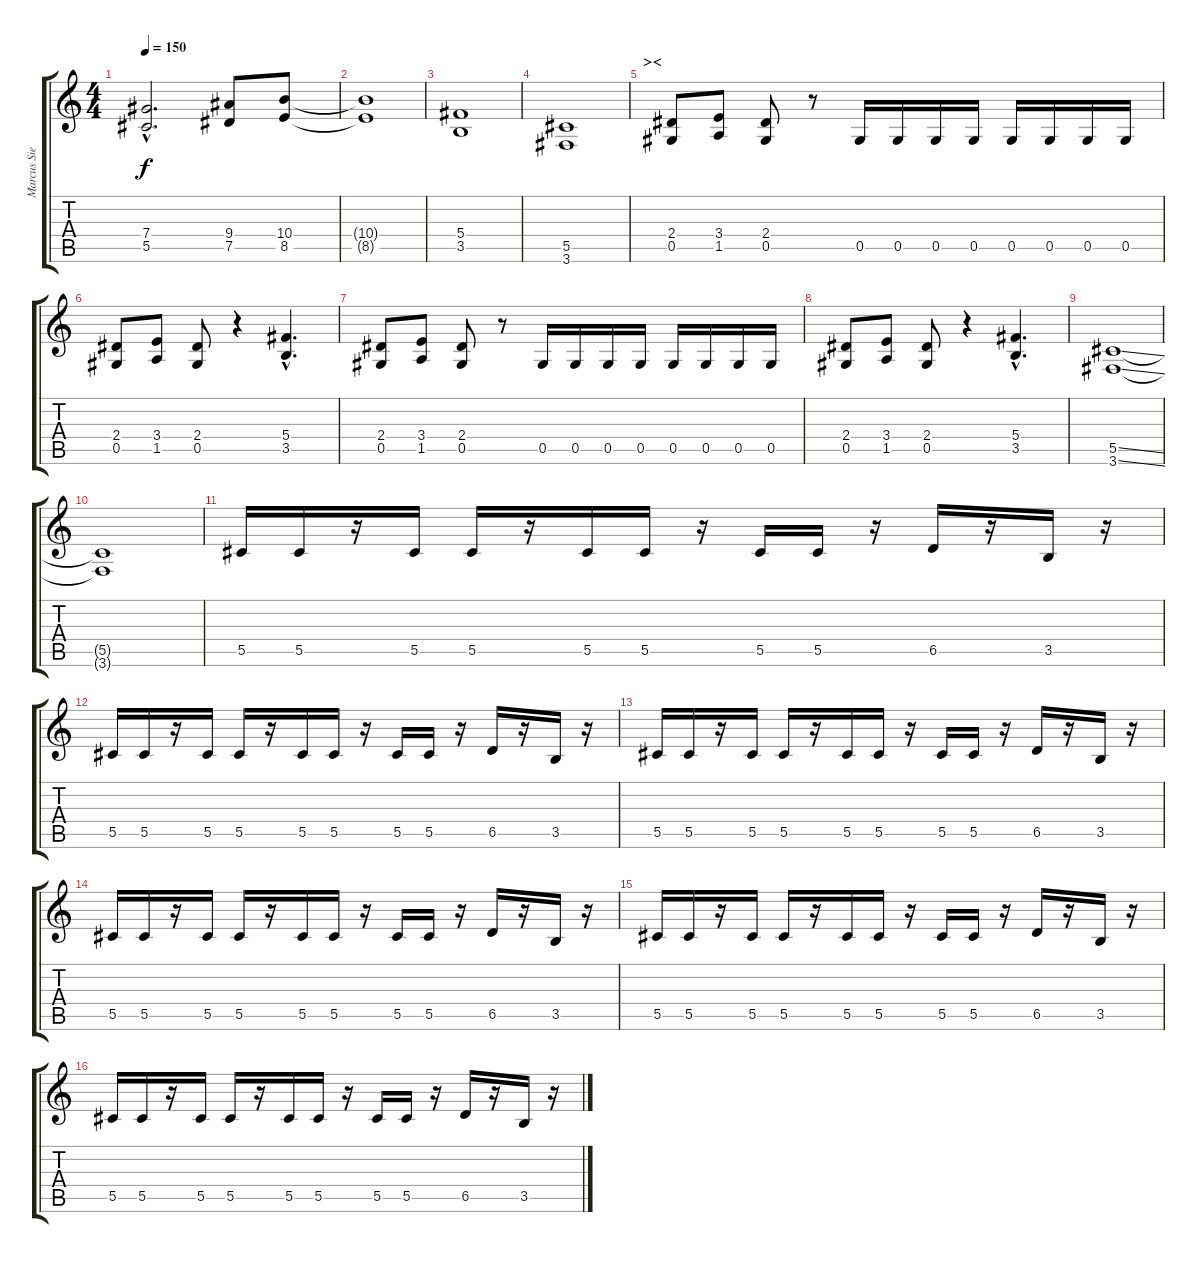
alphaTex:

\track ("Marcus Siepen" "Marcus Sie") {instrument distortionguitar}
\staff {score tabs}
\tuning (Eb4 Bb3 Gb3 Db3 Ab2 Eb2) {hide}
\ts (4 4)
\tempo 150
\clef g2
\ks c
(7.4{hac} 5.5{hac}).2{d dy f} (9.4 7.5).8 (10.4 8.5).8 |
(10.4{t} 8.5{t}).1 |
(5.4 3.5).1 |
(5.5 3.6).1 |
\section ("" "><")
(2.4 0.5).8 (3.4 1.5).8 (2.4 0.5).8 r.8 0.5.16 0.5.16 0.5.16 0.5.16 0.5.16 0.5.16 0.5.16 0.5.16 |
(2.4 0.5).8 (3.4 1.5).8 (2.4 0.5).8 r.4 (5.4{hac} 3.5{hac}).4{d} |
(2.4 0.5).8 (3.4 1.5).8 (2.4 0.5).8 r.8 0.5.16 0.5.16 0.5.16 0.5.16 0.5.16 0.5.16 0.5.16 0.5.16 |
(2.4 0.5).8 (3.4 1.5).8 (2.4 0.5).8 r.4 (5.4{hac} 3.5{hac}).4{d} |
(5.5{ss} 3.6{ss}).1 |
(5.5{t} 3.6{t}).1 |
5.5.16 5.5.16 r.16 5.5.16 5.5.16 r.16 5.5.16 5.5.16 r.16 5.5.16 5.5.16 r.16 6.5.16 r.16 3.5.16 r.16 |
5.5.16 5.5.16 r.16 5.5.16 5.5.16 r.16 5.5.16 5.5.16 r.16 5.5.16 5.5.16 r.16 6.5.16 r.16 3.5.16 r.16 |
5.5.16 5.5.16 r.16 5.5.16 5.5.16 r.16 5.5.16 5.5.16 r.16 5.5.16 5.5.16 r.16 6.5.16 r.16 3.5.16 r.16 |
5.5.16 5.5.16 r.16 5.5.16 5.5.16 r.16 5.5.16 5.5.16 r.16 5.5.16 5.5.16 r.16 6.5.16 r.16 3.5.16 r.16 |
5.5.16 5.5.16 r.16 5.5.16 5.5.16 r.16 5.5.16 5.5.16 r.16 5.5.16 5.5.16 r.16 6.5.16 r.16 3.5.16 r.16 |
5.5.16 5.5.16 r.16 5.5.16 5.5.16 r.16 5.5.16 5.5.16 r.16 5.5.16 5.5.16 r.16 6.5.16 r.16 3.5.16 r.16
